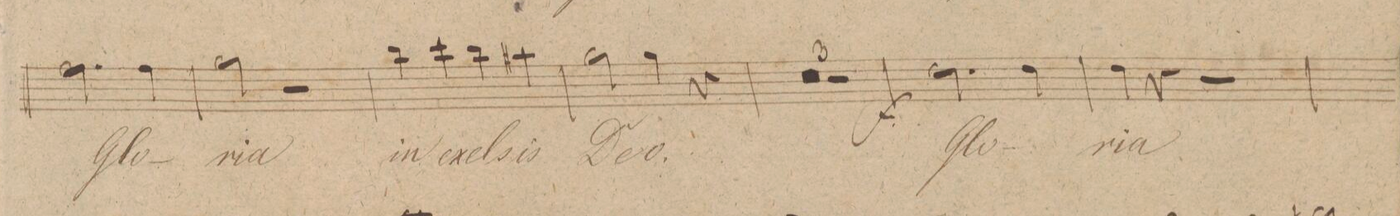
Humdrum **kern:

**kern	**text	**dynam
*I"Alto.	*	*
*clefC3	*	*
*k[f#c#g#]	*	*
*met(c|)	*	*
*M2/2	*	*
2.g#\	Glo-	.
4g#\	.	.
=7	=7	=7
2a\	-ria	.
2r	.	.
=8	=8	=8
4cc#\	in	.
4dd\	ex-	.
4cc#\	-el-	.
4b#X\	-sis	.
=9	=9	=9
2a\	De-	.
4a\	-o.	.
4r	.	.
=10	=10	=10
0r	.	.
=11	=11	=11
=12	=12	=12
1r	.	.
=13	=13	=13
2.e\	Glo-	f
4e\	.	.
=14	=14	=14
4e\	-ria	.
4r	.	.
2r	.	.
=15	=15	=15
*-	*-	*-
